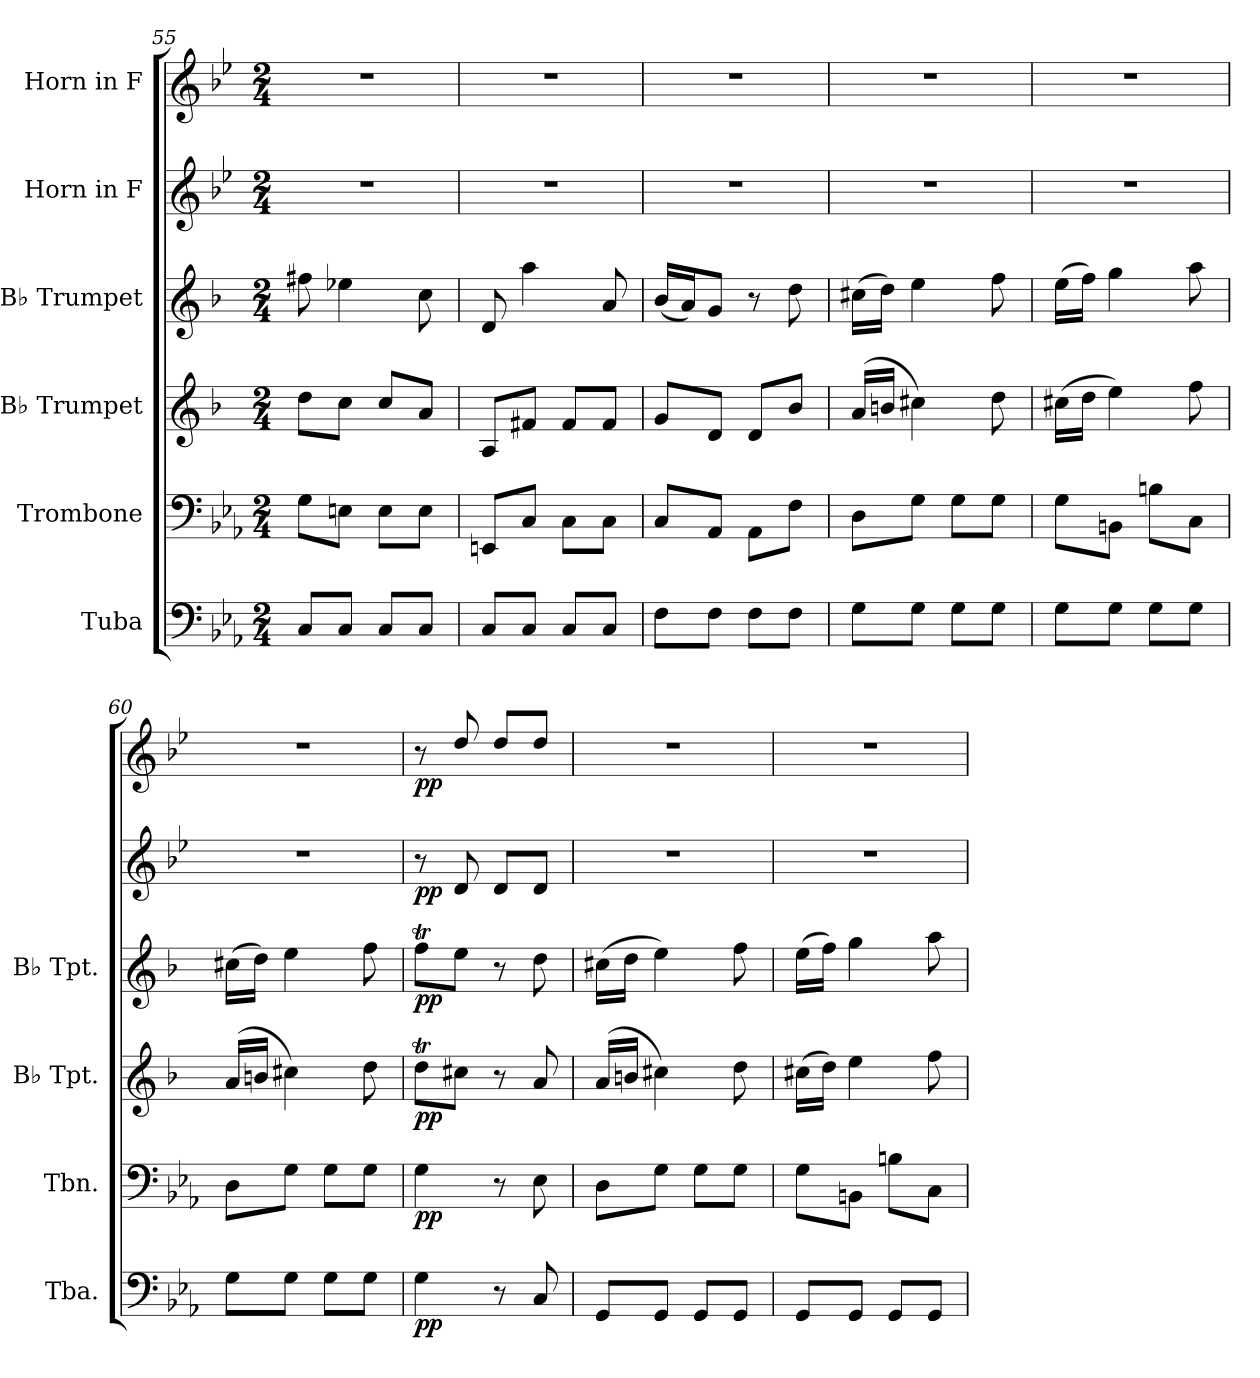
**kern	**dynam	**kern	**dynam	**kern	**dynam	**kern	**dynam	**kern	**dynam	**kern	**dynam
*part6	*part6	*part5	*part5	*part4	*part4	*part3	*part3	*part2	*part2	*part1	*part1
*staff6	*staff6	*staff5	*staff5	*staff4	*staff4	*staff3	*staff3	*staff2	*staff2	*staff1	*staff1
*I"Tuba	*	*I"Trombone	*	*I"B♭ Trumpet	*	*I"B♭ Trumpet	*	*I"Horn in F	*	*I"Horn in F	*
*I'Tba.	*	*I'Tbn.	*	*I'B♭ Tpt.	*	*I'B♭ Tpt.	*	*	*	*	*
*clefF4	*	*clefF4	*	*clefG2	*	*clefG2	*	*clefG2	*	*clefG2	*
*	*	*	*	*ITrd1c2	*	*ITrd1c2	*	*ITrd4c7	*	*ITrd4c7	*
*k[b-e-a-]	*	*k[b-e-a-]	*	*k[b-e-a-]	*	*k[b-e-a-]	*	*k[b-e-a-]	*	*k[b-e-a-]	*
*M2/4	*	*M2/4	*	*M2/4	*	*M2/4	*	*M2/4	*	*M2/4	*
=55	=55	=55	=55	=55	=55	=55	=55	=55	=55	=55	=55
8C/L	.	8G\L	.	8cc\L	.	8een\	.	2r	.	2r	.
8C/J	.	8En\J	.	8b-\J	.	4dd-X\	.	.	.	.	.
8C/L	.	8E\L	.	8b-/L	.	.	.	.	.	.	.
8C/J	.	8E\J	.	8g/J	.	8b-\	.	.	.	.	.
=56	=56	=56	=56	=56	=56	=56	=56	=56	=56	=56	=56
8C/L	.	8EEn/L	.	8G/L	.	8c/	.	2r	.	2r	.
8C/J	.	8C/J	.	8en/J	.	4gg\	.	.	.	.	.
8C/L	.	8C\L	.	8e/L	.	.	.	.	.	.	.
8C/J	.	8C\J	.	8e/J	.	8g/	.	.	.	.	.
=57	=57	=57	=57	=57	=57	=57	=57	=57	=57	=57	=57
8F\L	.	8C/L	.	8f/L	.	(<16a-/LL	.	2r	.	2r	.
.	.	.	.	.	.	16g/J)	.	.	.	.	.
8F\J	.	8AA-/J	.	8c/J	.	8f/J	.	.	.	.	.
8F\L	.	8AA-\L	.	8c/L	.	8r	.	.	.	.	.
8F\J	.	8F\J	.	8a-/J	.	8cc\	.	.	.	.	.
=58	=58	=58	=58	=58	=58	=58	=58	=58	=58	=58	=58
8G\L	.	8D\L	.	(>16g/LL	.	(>16bn\LL	.	2r	.	2r	.
.	.	.	.	16an/JJ	.	16cc\JJ)	.	.	.	.	.
8G\J	.	8G\J	.	4bn\)	.	4dd\	.	.	.	.	.
8G\L	.	8G\L	.	.	.	.	.	.	.	.	.
8G\J	.	8G\J	.	8cc\	.	8ee-\	.	.	.	.	.
!!LO:LB:g=z
=59	=59	=59	=59	=59	=59	=59	=59	=59	=59	=59	=59
8G\L	.	8G\L	.	(>16bn\LL	.	(>16dd\LL	.	2r	.	2r	.
.	.	.	.	16cc\JJ	.	16ee-\JJ)	.	.	.	.	.
8G\J	.	8BBn\J	.	4dd\)	.	4ff\	.	.	.	.	.
8G\L	.	8Bn\L	.	.	.	.	.	.	.	.	.
8G\J	.	8C\J	.	8ee-\	.	8gg\	.	.	.	.	.
=60	=60	=60	=60	=60	=60	=60	=60	=60	=60	=60	=60
8G\L	.	8D\L	.	(>16g/LL	.	(>16bn\LL	.	2r	.	2r	.
.	.	.	.	16an/JJ	.	16cc\JJ)	.	.	.	.	.
8G\J	.	8G\J	.	4bn\)	.	4dd\	.	.	.	.	.
8G\L	.	8G\L	.	.	.	.	.	.	.	.	.
8G\J	.	8G\J	.	8cc\	.	8ee-\	.	.	.	.	.
=61	=61	=61	=61	=61	=61	=61	=61	=61	=61	=61	=61
!	!LO:DY:b	!	!LO:DY:b	!	!LO:DY:b	!	!LO:DY:b	!	!LO:DY:b	!	!LO:DY:b
4G\	pp	4G\	pp	8ccT\L	pp	8ee-T\L	pp	8r	pp	8r	pp
.	.	.	.	8bn\J	.	8dd\J	.	8G/	.	8g/	.
8r	.	8r	.	8r	.	8r	.	8G/L	.	8g/L	.
8C/	.	8E-\	.	8g/	.	8cc\	.	8G/J	.	8g/J	.
=62	=62	=62	=62	=62	=62	=62	=62	=62	=62	=62	=62
8GG/L	.	8D\L	.	(>16g/LL	.	(>16bn\LL	.	2r	.	2r	.
.	.	.	.	16an/JJ	.	16cc\JJ	.	.	.	.	.
8GG/J	.	8G\J	.	4bn\)	.	4dd\)	.	.	.	.	.
8GG/L	.	8G\L	.	.	.	.	.	.	.	.	.
8GG/J	.	8G\J	.	8cc\	.	8ee-\	.	.	.	.	.
=63	=63	=63	=63	=63	=63	=63	=63	=63	=63	=63	=63
8GG/L	.	8G\L	.	(>16bn\LL	.	(>16dd\LL	.	2r	.	2r	.
.	.	.	.	16cc\JJ)	.	16ee-\JJ)	.	.	.	.	.
8GG/J	.	8BBn\J	.	4dd\	.	4ff\	.	.	.	.	.
8GG/L	.	8Bn\L	.	.	.	.	.	.	.	.	.
8GG/J	.	8C\J	.	8ee-\	.	8gg\	.	.	.	.	.
=	=	=	=	=	=	=	=	=	=	=	=
*-	*-	*-	*-	*-	*-	*-	*-	*-	*-	*-	*-
